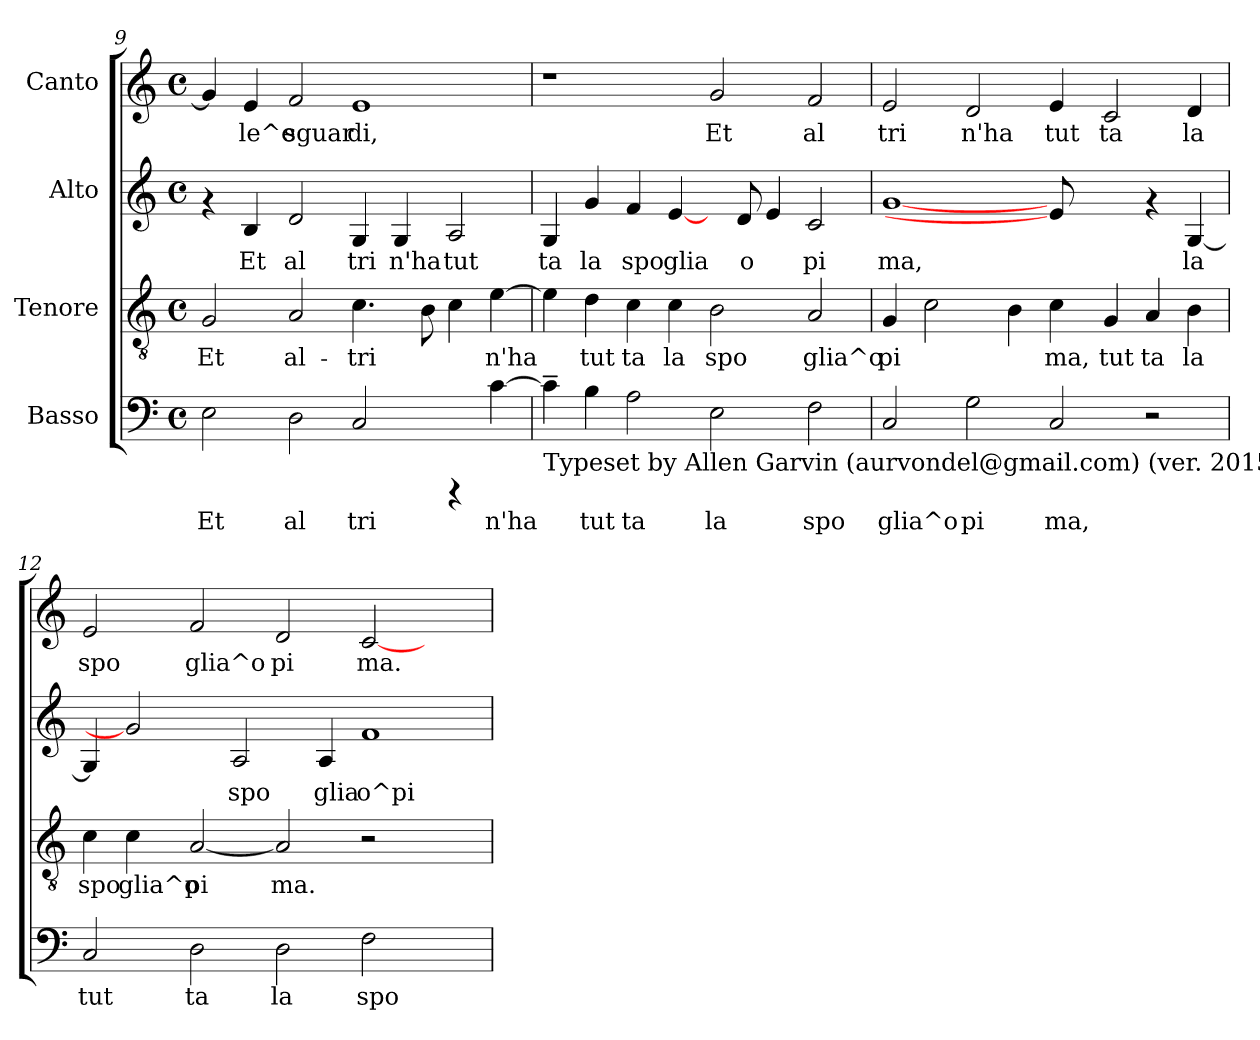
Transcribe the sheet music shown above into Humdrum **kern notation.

**kern	**text	**kern	**text	**kern	**text	**kern	**text
*part4	*part4	*part3	*part3	*part2	*part2	*part1	*part1
*staff4	*staff4	*staff3	*staff3	*staff2	*staff2	*staff1	*staff1
*I"Basso	*	*I"Tenore	*	*I"Alto	*	*I"Canto	*
*clefF4	*	*clefGv2	*	*clefG2	*	*clefG2	*
*k[]	*	*k[]	*	*k[]	*	*k[]	*
*C:	*	*C:	*	*C:	*	*C:	*
*M4/4	*	*M4/4	*	*M4/4	*	*M4/4	*
*met(c)	*	*met(c)	*	*met(c)	*	*met(c)	*
=9	=9	=9	=9	=9	=9	=9	=9
!	!LO:LY:b:cj	!	!LO:LY:b:cj	!	!	!	!LO:LY:b:cj
2E\	Et	2G/	Et	4rf	.	4g/]	.
!	!	!	!	!	!LO:LY:b:cj	!	!LO:LY:b:cj
.	.	.	.	4B/	Et	4e/	le^e
!	!LO:LY:b:cj	!	!LO:LY:b:cj	!	!LO:LY:b:cj	!	!LO:LY:b:cj
2D\	al	2A/	al-	2d/	al	2f/	sguar
!	!LO:LY:b:cj	!	!LO:LY:b:cj	!	!LO:LY:b:cj	!	!LO:LY:b:cj
2C/	tri	4.c\	-tri	4G/	tri	1e	di,
!	!	!	!	!	!LO:LY:b:cj	!	!
.	.	.	.	4G/	n'ha	.	.
!	!	!	!LO:LY:b:cj	!	!	!	!
.	.	8B\	.	.	.	.	.
!	!	!	!LO:LY:b:cj	!	!LO:LY:b:cj	!	!
4rCCC	.	4c\	.	2A/	tut	.	.
!	!LO:LY:b:cj	!	!LO:LY:b:cj	!	!	!	!
[>4c\	n'ha	[>4e\	n'ha	.	.	.	.
!!LO:PB:g=z
=10	=10	=10	=10	=10	=10	=10	=10
!LO:TX:b:t=Typeset by Allen Garvin (aurvondel@gmail.com) (ver. 2015-01-10) CC BY-NC 3.0	!	!	!	!	!	!	!
!	!LO:LY:b:cj	!	!LO:LY:b:cj	!	!LO:LY:b:cj	!	!
4c~>\]	.	4e\]	.	4G/	ta	1r	.
!	!LO:LY:b:cj	!	!LO:LY:b:cj	!	!LO:LY:b:cj	!	!
4B\	tut	4d\	tut	4g/	la	.	.
!	!LO:LY:b:cj	!	!LO:LY:b:cj	!	!LO:LY:b:cj	!	!
2A\	ta	4c\	ta	4f/	spo	.	.
!	!	!	!LO:LY:b:cj	!	!LO:LY:b:cj	!	!
.	.	4c\	la	[4e/	glia	.	.
!	!LO:LY:b:cj	!	!LO:LY:b:cj	!	!	!	!LO:LY:b:cj
2E\	la	2B\	spo	8ryy	.	2g/	Et
!	!	!	!	!	!LO:LY:b:cj	!	!
.	.	.	.	8d/	o	.	.
!	!	!	!	!	!LO:LY:b:cj	!	!
.	.	.	.	4e/	.	.	.
!	!LO:LY:b:cj	!	!LO:LY:b:cj	!	!LO:LY:b:cj	!	!LO:LY:b:cj
2F\	spo	2A/	glia^o	2c/	pi	2f/	al
=11	=11	=11	=11	=11	=11	=11	=11
!	!LO:LY:b:cj	!	!LO:LY:b:cj	!	!LO:LY:b:cj	!	!LO:LY:b:cj
2C/	glia^o	4G/	pi	[1g	ma,	2e/	tri
!	!	!	!LO:LY:b:cj	!	!	!	!
.	.	2c\	.	.	.	.	.
!	!LO:LY:b:cj	!	!	!	!	!	!LO:LY:b:cj
2G\	pi	.	.	.	.	2d/	n'ha
!	!	!	!LO:LY:b:cj	!	!	!	!
.	.	4B\	.	.	.	.	.
!	!LO:LY:b:cj	!	!LO:LY:b:cj	!	!	!	!LO:LY:b:cj
2C/	ma,	4c\	ma,	8e/]	.	4e/	tut
.	.	.	.	4.ryy	.	.	.
!	!	!	!LO:LY:b:cj	!	!	!	!LO:LY:b:cj
.	.	4G/	tut	.	.	2c/	ta
!	!	!	!LO:LY:b:cj	!	!	!	!
2r	.	4A/	ta	4rf	.	.	.
!	!	!	!LO:LY:b:cj	!	!LO:LY:b:cj	!	!LO:LY:b:cj
.	.	4B\	la	[<4G/	la	4d/	la
=12	=12	=12	=12	=12	=12	=12	=12
!	!LO:LY:b:cj	!	!LO:LY:b:cj	!	!LO:LY:b:cj	!	!LO:LY:b:cj
2C/	tut	4c\	spo	4G/]	.	2e/	spo
!	!	!	!LO:LY:b:cj	!	!	!	!
.	.	4c\	glia^o	2g]	.	.	.
!	!LO:LY:b:cj	!	!LO:LY:b:cj	!	!	!	!LO:LY:b:cj
2D\	ta	[>2A/	pi	.	.	2f/	glia^o
!	!	!	!	!	!LO:LY:b:cj	!	!
.	.	.	.	2A/	spo	.	.
!	!LO:LY:b:cj	!	!LO:LY:b:cj	!	!	!	!LO:LY:b:cj
2D\	la	2A/]	ma.	.	.	2d/	pi
!	!	!	!	!	!LO:LY:b:cj	!	!
.	.	.	.	4A/	glia	.	.
!	!LO:LY:b:cj	!	!	!	!LO:LY:b:cj	!	!LO:LY:b:cj
2F\	spo	2r	.	1f	o^pi	[<2c/	ma.
2ryy	.	2ryy	.	.	.	2ryy	.
=	=	=	=	=	=	=	=
*-	*-	*-	*-	*-	*-	*-	*-
